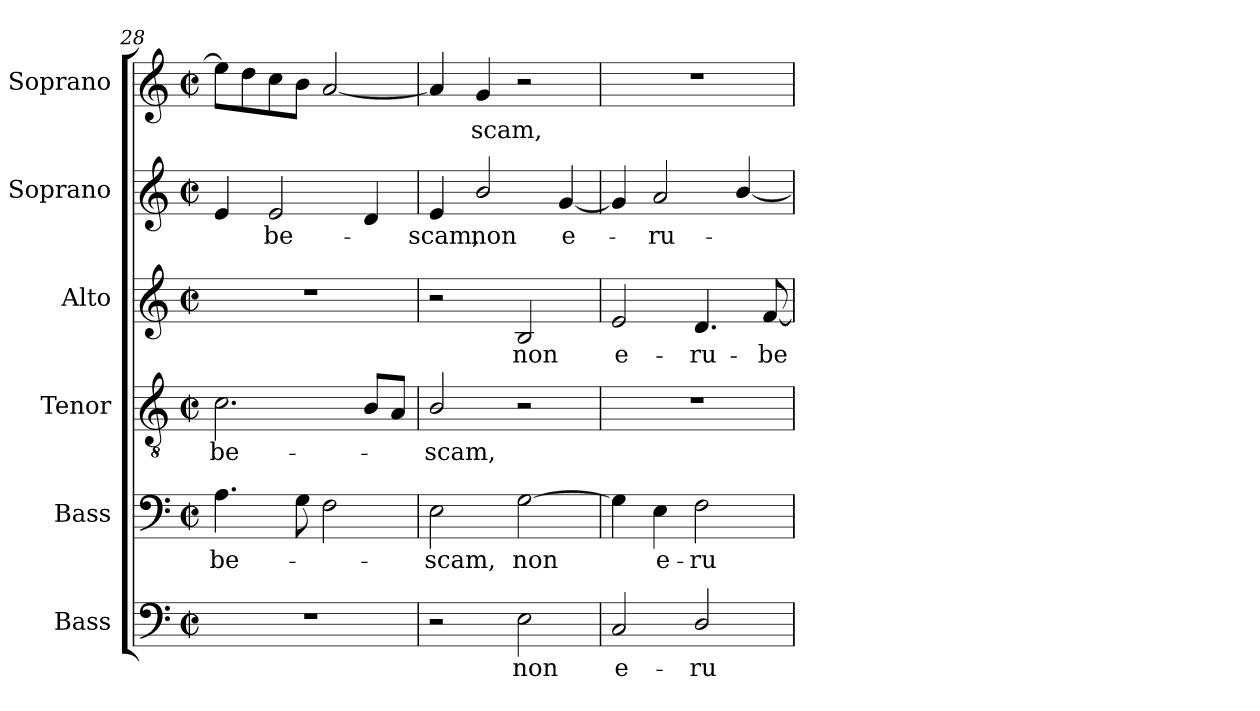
**kern	**text	**kern	**text	**kern	**text	**kern	**text	**kern	**text	**kern	**text
*part6	*part6	*part5	*part5	*part4	*part4	*part3	*part3	*part2	*part2	*part1	*part1
*staff6	*staff6	*staff5	*staff5	*staff4	*staff4	*staff3	*staff3	*staff2	*staff2	*staff1	*staff1
*I"Bass	*	*I"Bass	*	*I"Tenor	*	*I"Alto	*	*I"Soprano	*	*I"Soprano	*
*	*	*	*	*I'Tenor	*	*I'Alto	*	*	*	*	*
*clefF4	*	*clefF4	*	*clefGv2	*	*clefG2	*	*clefG2	*	*clefG2	*
*	*	*	*	*ITrd7c12	*	*	*	*	*	*	*
*k[]	*	*k[]	*	*k[]	*	*k[]	*	*k[]	*	*k[]	*
*C:	*	*C:	*	*C:	*	*C:	*	*C:	*	*C:	*
*M2/2	*	*M2/2	*	*M2/2	*	*M2/2	*	*M2/2	*	*M2/2	*
*met(c|)	*	*met(c|)	*	*met(c|)	*	*met(c|)	*	*met(c|)	*	*met(c|)	*
=28	=28	=28	=28	=28	=28	=28	=28	=28	=28	=28	=28
!	!	!	!LO:LY:b:color=#000000	!	!	!	!	!	!	!	!
!	!	!	!	!	!LO:LY:b:color=#000000	!	!	!	!	!	!
1r	.	4.Ai\	-be-	2.Ci\	-be-	1r	.	4ei/	.	8eei\L]	.
.	.	.	.	.	.	.	.	.	.	8ddi\	.
!	!	!	!	!	!	!	!	!	!LO:LY:b:color=#000000	!	!
.	.	.	.	.	.	.	.	2ei/	-be-	8cci\	.
.	.	8Gi\	.	.	.	.	.	.	.	8bi\J	.
.	.	2Fi\	.	.	.	.	.	.	.	[<2ai/	.
.	.	.	.	8BBi/L	.	.	.	4di/	.	.	.
.	.	.	.	8AAi/J	.	.	.	.	.	.	.
=29	=29	=29	=29	=29	=29	=29	=29	=29	=29	=29	=29
!	!	!	!LO:LY:b:color=#000000	!	!	!	!	!	!	!	!
!	!	!	!	!	!LO:LY:b:color=#000000	!	!	!	!	!	!
!	!	!	!	!	!	!	!	!	!LO:LY:b:color=#000000	!	!
2r	.	2Ei\	-scam,	2BBi/	-scam,	2r	.	4ei/	-scam,	4ai/]	.
!	!	!	!	!	!	!	!	!	!LO:LY:b:color=#000000	!	!
!	!	!	!	!	!	!	!	!	!	!	!LO:LY:b:color=#000000
.	.	.	.	.	.	.	.	2bi/	non	4gi/	-scam,
!	!LO:LY:b:color=#000000	!	!	!	!	!	!	!	!	!	!
!	!	!	!LO:LY:b:color=#000000	!	!	!	!	!	!	!	!
!	!	!	!	!	!	!	!LO:LY:b:color=#000000	!	!	!	!
2Ei\	non	[>2Gi\	non	2r	.	2Bi/	non	.	.	2r	.
!	!	!	!	!	!	!	!	!	!LO:LY:b:color=#000000	!	!
.	.	.	.	.	.	.	.	[<4gi/	e-	.	.
!!LO:LB:g=z
=30	=30	=30	=30	=30	=30	=30	=30	=30	=30	=30	=30
!	!LO:LY:b:color=#000000	!	!	!	!	!	!	!	!	!	!
!	!	!	!	!	!	!	!LO:LY:b:color=#000000	!	!	!	!
2Ci/	e-	4Gi\]	.	1r	.	2ei/	e-	4gi/]	.	1r	.
!	!	!	!LO:LY:b:color=#000000	!	!	!	!	!	!	!	!
!	!	!	!	!	!	!	!	!	!LO:LY:b:color=#000000	!	!
.	.	4Ei\	e-	.	.	.	.	2ai/	-ru-	.	.
!	!LO:LY:b:color=#000000	!	!	!	!	!	!	!	!	!	!
!	!	!	!LO:LY:b:color=#000000	!	!	!	!	!	!	!	!
!	!	!	!	!	!	!	!LO:LY:b:color=#000000	!	!	!	!
2Di/	-ru-	2Fi\	-ru-	.	.	4.di/	-ru-	.	.	.	.
.	.	.	.	.	.	.	.	[<4bi/	.	.	.
!	!	!	!	!	!	!	!LO:LY:b:color=#000000	!	!	!	!
.	.	.	.	.	.	[<8fi/	-be-	.	.	.	.
=	=	=	=	=	=	=	=	=	=	=	=
*-	*-	*-	*-	*-	*-	*-	*-	*-	*-	*-	*-
